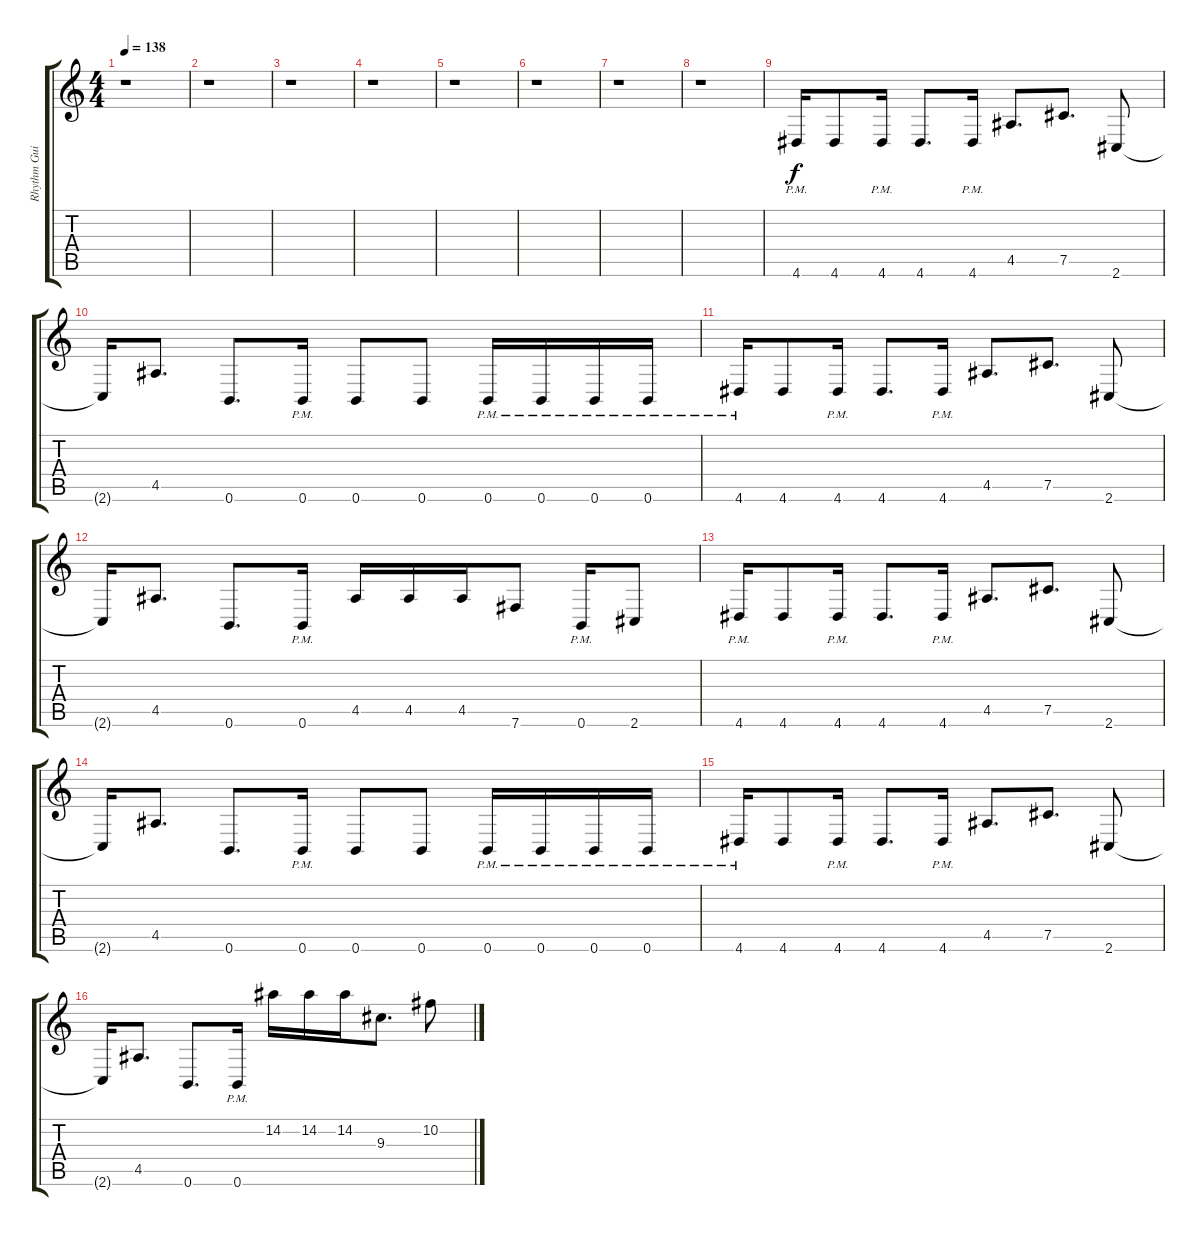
\track ("Rhythm Guitar 1" "Rhythm Gui") {instrument distortionguitar}
\staff {score tabs}
\tuning (Db4 Ab3 E3 B2 Gb2 B1) {hide}
\ts (4 4)
\tempo 138
\clef g2
\ks c
r.1{dy f instrument distortionguitar} |
r.1 |
r.1 |
r.1 |
r.1 |
r.1 |
r.1 |
r.1 |
4.6{pm}.16 4.6.8 4.6{pm}.16 4.6.8{d} 4.6{pm}.16 4.5.8{d} 7.5.8{d} 2.6.8 |
2.6{t}.16 4.5.8{d} 0.6.8{d} 0.6{pm}.16 0.6.8 0.6.8 0.6{pm}.16 0.6{pm}.16 0.6{pm}.16 0.6{pm}.16 |
4.6{pm}.16 4.6.8 4.6{pm}.16 4.6.8{d} 4.6{pm}.16 4.5.8{d} 7.5.8{d} 2.6.8 |
2.6{t}.16 4.5.8{d} 0.6.8{d} 0.6{pm}.16 4.5.16 4.5.16 4.5.16 7.6.8 0.6{pm}.16 2.6.8 |
4.6{pm}.16 4.6.8 4.6{pm}.16 4.6.8{d} 4.6{pm}.16 4.5.8{d} 7.5.8{d} 2.6.8 |
2.6{t}.16 4.5.8{d} 0.6.8{d} 0.6{pm}.16 0.6.8 0.6.8 0.6{pm}.16 0.6{pm}.16 0.6{pm}.16 0.6{pm}.16 |
4.6{pm}.16 4.6.8 4.6{pm}.16 4.6.8{d} 4.6{pm}.16 4.5.8{d} 7.5.8{d} 2.6.8 |
2.6{t}.16 4.5.8{d} 0.6.8{d} 0.6{pm}.16 14.2.16 14.2.16 14.2.16 9.3.8{d} 10.2.8
